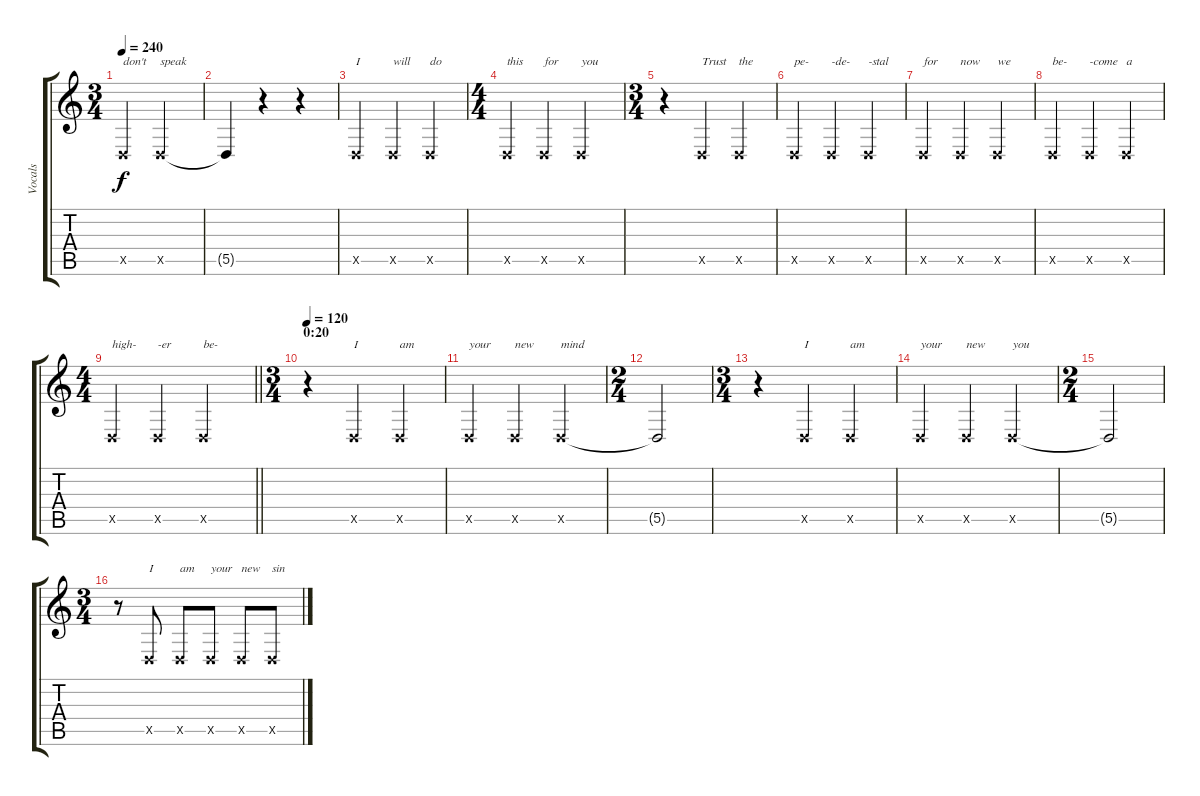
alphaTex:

\track ("Vocals" "Vocals") {instrument lead3calliope}
\staff {score tabs}
\tuning (E4 B3 G3 D3 A2 E2) {hide}
\ts (3 4)
\tempo 240
\clef g2
\ks c
5.5{x}.4{txt "don't" dy f} 5.5{x}.2{txt "speak"} |
5.5{t}.4 r.4 r.4 |
5.5{x}.4{txt "I"} 5.5{x}.4{txt "will"} 5.5{x}.4{txt "do"} |
\ts (4 4)
5.5{x}.4{txt "this"} 5.5{x}.4{txt "for"} 5.5{x}.2{txt "you"} |
\ts (3 4)
r.4 5.5{x}.4{txt "Trust"} 5.5{x}.4{txt "the"} |
5.5{x}.4{txt "pe-"} 5.5{x}.4{txt "-de-"} 5.5{x}.4{txt "-stal"} |
5.5{x}.4{txt "for"} 5.5{x}.4{txt "now"} 5.5{x}.4{txt "we"} |
5.5{x}.4{txt "be-"} 5.5{x}.4{txt "-come"} 5.5{x}.4{txt "a"} |
\ts (4 4)
\barLineRight lightlight
5.5{x}.4{txt "high-"} 5.5{x}.4{txt "-er"} 5.5{x}.2{txt "be-"} |
\ts (3 4)
\section ("" "0:20")
\tempo 120
r.4 5.5{x}.4{txt "I"} 5.5{x}.4{txt "am"} |
5.5{x}.4{txt "your"} 5.5{x}.4{txt "new"} 5.5{x}.4{txt "mind"} |
\ts (2 4)
5.5{t}.2 |
\ts (3 4)
r.4 5.5{x}.4{txt "I"} 5.5{x}.4{txt "am"} |
5.5{x}.4{txt "your"} 5.5{x}.4{txt "new"} 5.5{x}.4{txt "you"} |
\ts (2 4)
5.5{t}.2 |
\ts (3 4)
r.8 5.5{x}.8{txt "I"} 5.5{x}.8{txt "am"} 5.5{x}.8{txt "your"} 5.5{x}.8{txt "new"} 5.5{x}.8{txt "sin"}
